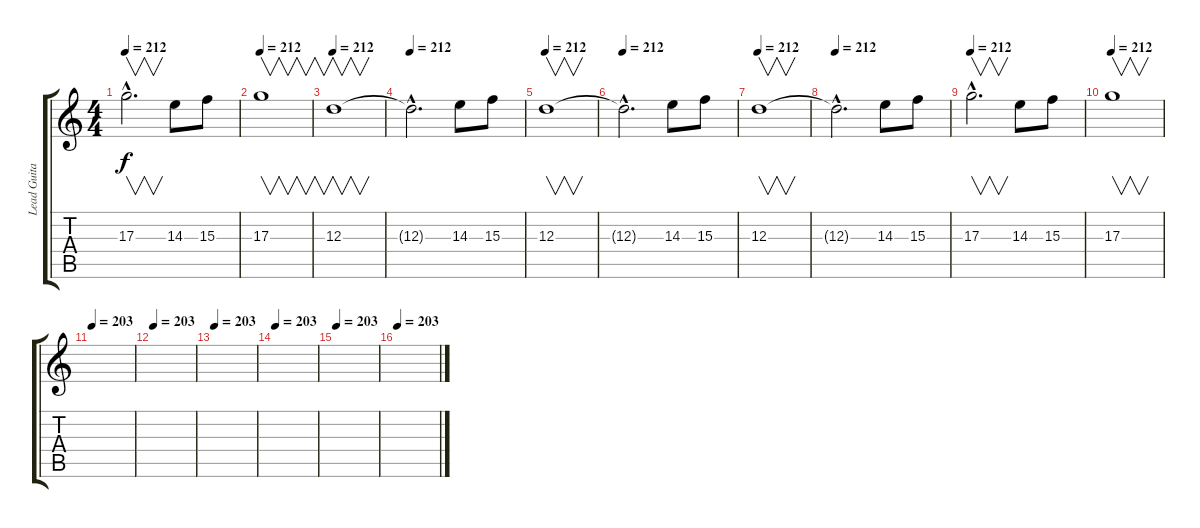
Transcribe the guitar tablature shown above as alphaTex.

\track ("Lead Guitar I" "Lead Guita") {instrument distortionguitar}
\staff {score tabs}
\tuning (B3 Gb3 D3 A2 E2 B1) {hide}
\ts (4 4)
\tempo 212
\clef g2
\ks c
17.3{hac}.2{v d dy f} 14.3.8 15.3.8 |
\tempo 212
17.3.1{v} |
\tempo 212
12.3.1{v} |
\tempo 212
12.3{hac t}.2{d} 14.3.8 15.3.8 |
\tempo 212
12.3.1{v} |
\tempo 212
12.3{hac t}.2{d} 14.3.8 15.3.8 |
\tempo 212
12.3.1{v} |
\tempo 212
12.3{hac t}.2{d} 14.3.8 15.3.8 |
\tempo 212
17.3{hac}.2{v d} 14.3.8 15.3.8 |
\tempo 212
17.3.1{v} |
\tempo 203
|
\tempo 203
|
\tempo 203
|
\tempo 203
|
\tempo 203
|
\tempo 203
